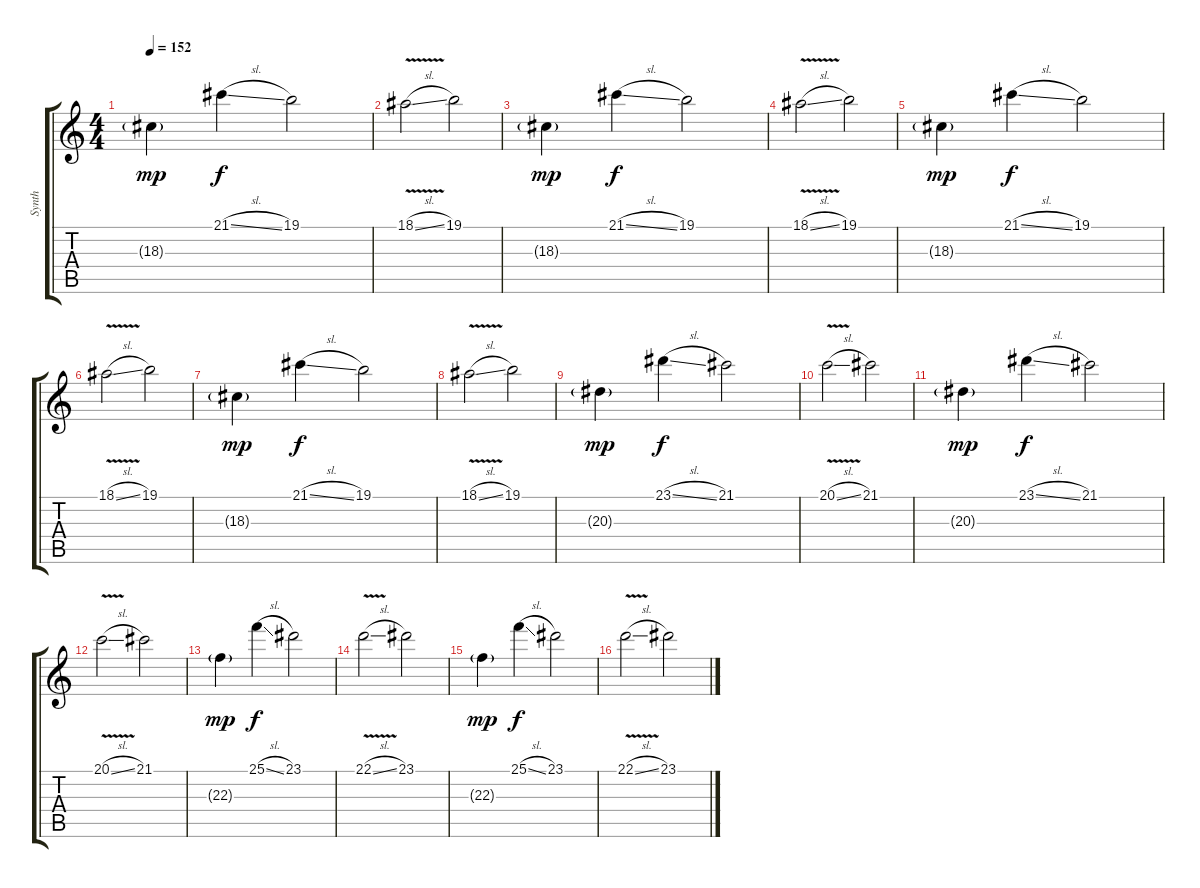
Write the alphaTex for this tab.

\track ("Synth" "Synth") {instrument pad3polysynth}
\staff {score tabs}
\tuning (E4 B3 G3 D3 A2 E2) {hide}
\ts (4 4)
\tempo 152
\clef g2
\ks c
18.3{g}.4{dy mp} 21.1{sl}.4{dy f} 19.1.2 |
18.1{v sl}.2 19.1.2 |
18.3{g}.4{dy mp} 21.1{sl}.4{dy f} 19.1.2 |
18.1{v sl}.2 19.1.2 |
18.3{g}.4{dy mp} 21.1{sl}.4{dy f} 19.1.2 |
18.1{v sl}.2 19.1.2 |
18.3{g}.4{dy mp} 21.1{sl}.4{dy f} 19.1.2 |
18.1{v sl}.2 19.1.2 |
20.3{g}.4{dy mp} 23.1{sl}.4{dy f} 21.1.2 |
20.1{v sl}.2 21.1.2 |
20.3{g}.4{dy mp} 23.1{sl}.4{dy f} 21.1.2 |
20.1{v sl}.2 21.1.2 |
22.3{g}.4{dy mp} 25.1{sl}.4{dy f} 23.1.2 |
22.1{v sl}.2 23.1.2 |
22.3{g}.4{dy mp} 25.1{sl}.4{dy f} 23.1.2 |
22.1{v sl}.2 23.1.2
